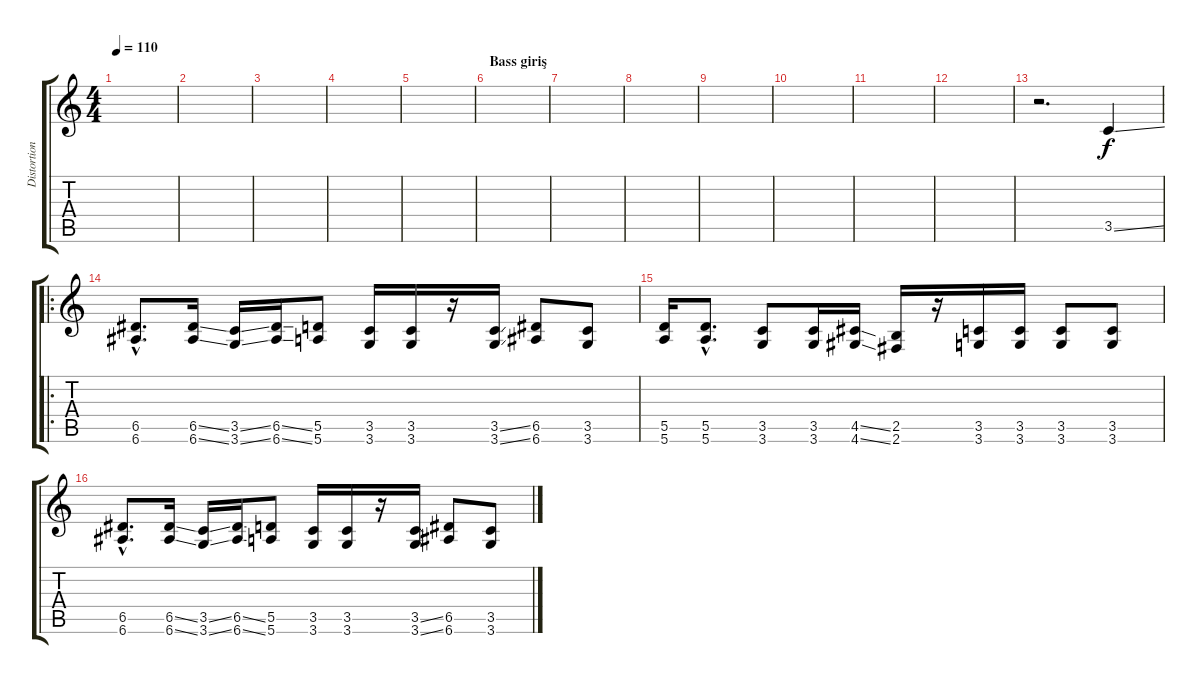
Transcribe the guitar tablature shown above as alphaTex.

\track ("Distortion" "Distortion") {instrument distortionguitar}
\staff {score tabs}
\tuning (E4 B3 G3 D3 A2 E2) {hide}
\ts (4 4)
\tempo 110
\clef g2
\ks c
|
|
|
|
|
\section ("" "Bass giriş")
|
|
|
|
|
|
|
r.2{d} 3.5{ss}.4 |
\ro
(6.5{hac} 6.6{hac}).8{d} (6.5{ss} 6.6{ss}).16 (3.5{ss} 3.6{ss}).16 (6.5{ss} 6.6{ss}).16 (5.5 5.6).8 (3.5 3.6).16 (3.5 3.6).16 r.16 (3.5{ss} 3.6{ss}).16 (6.5 6.6).8 (3.5 3.6).8 |
(5.5 5.6).16 (5.5{hac} 5.6{hac}).8{d} (3.5 3.6).8 (3.5 3.6).16 (4.5{ss} 4.6{ss}).16 (2.5 2.6).16 r.16 (3.5 3.6).16 (3.5 3.6).16 (3.5 3.6).8 (3.5 3.6).8 |
(6.5{hac} 6.6{hac}).8{d} (6.5{ss} 6.6{ss}).16 (3.5{ss} 3.6{ss}).16 (6.5{ss} 6.6{ss}).16 (5.5 5.6).8 (3.5 3.6).16 (3.5 3.6).16 r.16 (3.5{ss} 3.6{ss}).16 (6.5 6.6).8 (3.5 3.6).8
